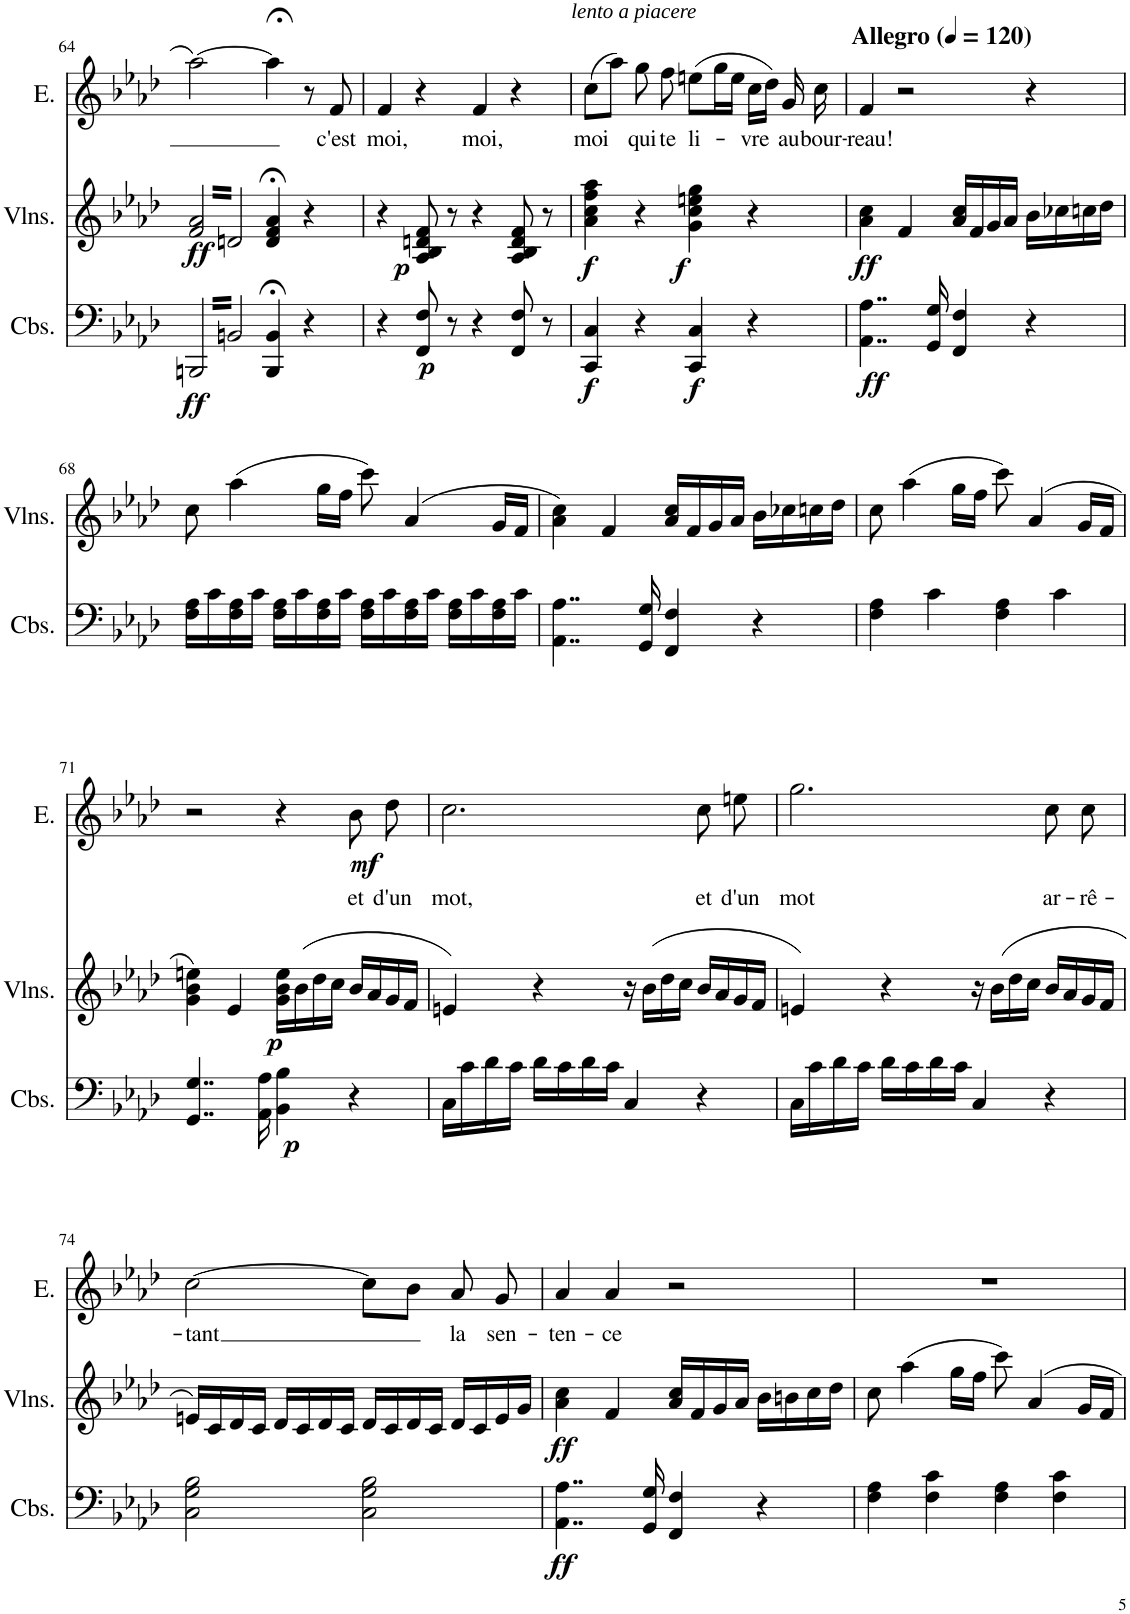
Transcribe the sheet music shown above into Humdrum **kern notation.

**kern	**dynam	**kern	**dynam	**kern	**text	**dynam
*part3	*part3	*part2	*part2	*part1	*part1	*part1
*staff3	*staff3	*staff2	*staff2	*staff1	*staff1	*staff1
*I"Contrebasses	*	*I"Violons	*	*I"Eléazar	*	*
*I'Cbs.	*	*I'Vlns.	*	*I'E.	*	*
!!LO:PB:g=z
*clefF4	*	*clefG2	*	*clefG2	*	*
*k[b-e-a-d-]	*	*k[b-e-a-d-]	*	*k[b-e-a-d-]	*	*
*M4/4	*	*M4/4	*	*M4/4	*	*
=64	=64	=64	=64	=64	=64	=64
!	!LO:DY:b	!	!LO:DY:b	!	!	!
*tremolo	*	*	*	*	*	*
*	*	*tremolo	*	*	*	*
32BBBn/LLL	ff	32f/ 32a-/LLL	ff	[2aa-\	.	.
32BBn/	.	32dn/	.	.	.	.
32BBBn/	.	32f/ 32a-/	.	.	.	.
32BBn/	.	32dn/	.	.	.	.
32BBBn/	.	32f/ 32a-/	.	.	.	.
32BBn/	.	32dn/	.	.	.	.
32BBBn/	.	32f/ 32a-/	.	.	.	.
32BBn/	.	32dn/	.	.	.	.
32BBBn/	.	32f/ 32a-/	.	.	.	.
32BBn/	.	32dn/	.	.	.	.
32BBBn/	.	32f/ 32a-/	.	.	.	.
32BBn/	.	32dn/	.	.	.	.
32BBBn/	.	32f/ 32a-/	.	.	.	.
32BBn/	.	32dn/	.	.	.	.
32BBBn/	.	32f/ 32a-/	.	.	.	.
32BBn/JJJ	.	32dn/JJJ	.	.	.	.
*	*	*Xtremolo	*	*	*	*
*Xtremolo	*	*	*	*	*	*
4BBB/;< 4BB/;<	.	4d/;< 4f/;< 4a-/;<	.	4aa-;<\]	.	.
.	.	.	.	.	.	.
.	.	.	.	.	.	.
.	.	.	.	.	.	.
.	.	.	.	.	.	.
.	.	.	.	.	.	.
.	.	.	.	.	.	.
.	.	.	.	.	.	.
4r	.	4r	.	8r	.	.
!	!	!	!	!	!LO:LY:b	!
.	.	.	.	8f/	c'est	.
=65	=65	=65	=65	=65	=65	=65
!	!	!	!	!	!LO:LY:b	!
4r	.	4r	.	4f/	moi,	.
!	!LO:DY:b	!	!LO:DY:b	!	!	!
8FF/ 8F/	p	8A-/ 8B-/ 8dn/ 8f/	p	4r	.	.
8r	.	8r	.	.	.	.
!	!	!	!	!	!LO:LY:b	!
4r	.	4r	.	4f/	moi,	.
8FF/ 8F/	.	8A-/ 8B-/ 8d/ 8f/	.	4r	.	.
8r	.	8r	.	.	.	.
=66	=66	=66	=66	=66	=66	=66
!	!	!	!	!LO:TX:a:i:t=lento a piacere	!	!
!	!LO:DY:b	!	!LO:DY:b	!	!LO:LY:b	!
4CC/ 4C/	f	4a-\ 4cc\ 4ff\ 4aa-\	f	(8cc\L	moi	.
.	.	.	.	8aa-\J)	.	.
!	!	!	!	!	!LO:LY:b	!
4r	.	4r	.	8gg\	qui	.
!	!	!	!	!	!LO:LY:b	!
.	.	.	.	8ff\	te	.
!	!LO:DY:b	!	!LO:DY:b	!	!LO:LY:b	!
4CC/ 4C/	f	4g\ 4cc\ 4een\ 4gg\	f	(8een\L	li-	.
.	.	.	.	16gg\L	.	.
.	.	.	.	16ee\JJ	.	.
!	!	!	!	!	!LO:LY:b	!
4r	.	4r	.	16cc\LL	-vre	.
.	.	.	.	16dd-\JJ)	.	.
!	!	!	!	!	!LO:LY:b	!
.	.	.	.	16g/	au	.
!	!	!	!	!	!LO:LY:b	!
.	.	.	.	16cc\	bour-	.
=67	=67	=67	=67	=67	=67	=67
*	*	*	*	*MM120	*	*
!	!	!	!	!LO:TX:a:B:t=Allegro	!	!
!	!LO:DY:b	!	!LO:DY:b	!	!LO:LY:b	!
4..AA-\ 4..A-\	ff	4a-\ 4cc\	ff	4f/	-reau!	.
.	.	4f/	.	2r;<	.	.
16GG/ 16G/	.	.	.	.	.	.
4FF/ 4F/	.	16a-/ 16cc/LL	.	.	.	.
.	.	16f/	.	.	.	.
.	.	16g/	.	.	.	.
.	.	16a-/JJ	.	.	.	.
4r	.	16b-\LL	.	4r	.	.
.	.	16cc-X\	.	.	.	.
.	.	16ccn\	.	.	.	.
.	.	16dd-\JJ	.	.	.	.
!!LO:LB:g=z
=68	=68	=68	=68	=68	=68	=68
16F\ 16A-\LL	.	8cc\	.	1r	.	.
16c\	.	.	.	.	.	.
16F\ 16A-\	.	(4aa-\	.	.	.	.
16c\JJ	.	.	.	.	.	.
16F\ 16A-\LL	.	.	.	.	.	.
16c\	.	.	.	.	.	.
16F\ 16A-\	.	16gg\LL	.	.	.	.
16c\JJ	.	16ff\JJ	.	.	.	.
16F\ 16A-\LL	.	8ccc\)	.	.	.	.
16c\	.	.	.	.	.	.
16F\ 16A-\	.	(4a-/	.	.	.	.
16c\JJ	.	.	.	.	.	.
16F\ 16A-\LL	.	.	.	.	.	.
16c\	.	.	.	.	.	.
16F\ 16A-\	.	16g/LL	.	.	.	.
16c\JJ	.	16f/JJ	.	.	.	.
=69	=69	=69	=69	=69	=69	=69
4..AA-\ 4..A-\	.	4a-\ 4cc\)	.	1r	.	.
.	.	4f/	.	.	.	.
16GG/ 16G/	.	.	.	.	.	.
4FF/ 4F/	.	16a-/ 16cc/LL	.	.	.	.
.	.	16f/	.	.	.	.
.	.	16g/	.	.	.	.
.	.	16a-/JJ	.	.	.	.
4r	.	16b-\LL	.	.	.	.
.	.	16cc-X\	.	.	.	.
.	.	16ccn\	.	.	.	.
.	.	16dd-\JJ	.	.	.	.
=70	=70	=70	=70	=70	=70	=70
4F\ 4A-\	.	8cc\	.	1r	.	.
.	.	(4aa-\	.	.	.	.
4c\	.	.	.	.	.	.
.	.	16gg\LL	.	.	.	.
.	.	16ff\JJ	.	.	.	.
4F\ 4A-\	.	8ccc\)	.	.	.	.
.	.	(4a-/	.	.	.	.
4c\	.	.	.	.	.	.
.	.	16g/LL	.	.	.	.
.	.	16f/JJ	.	.	.	.
!!LO:LB:g=z
=71	=71	=71	=71	=71	=71	=71
4..GG/ 4..G/	.	4g\ 4b-\ 4een\)	.	2r	.	.
.	.	4e-/	.	.	.	.
16AA-\ 16A-\	.	.	.	.	.	.
!	!LO:DY:b	!	!LO:DY:b	!	!	!
4BB-\ 4B-\	p	16g\ 16b-\ 16ee\LL	p	4r	.	.
.	.	(16b-\	.	.	.	.
.	.	16dd-\	.	.	.	.
.	.	16cc\JJ	.	.	.	.
!	!	!	!	!	!LO:LY:b	!LO:DY:b
4r	.	16b-/LL	.	8b-\	et	mf
.	.	16a-/	.	.	.	.
!	!	!	!	!	!LO:LY:b	!
.	.	16g/	.	8dd-\	d'un	.
.	.	16f/JJ	.	.	.	.
=72	=72	=72	=72	=72	=72	=72
!	!	!	!	!	!LO:LY:b	!
16C\LL	.	4en/)	.	2.cc\	mot,	.
16c\	.	.	.	.	.	.
16d-\	.	.	.	.	.	.
16c\JJ	.	.	.	.	.	.
16d-\LL	.	4r	.	.	.	.
16c\	.	.	.	.	.	.
16d-\	.	.	.	.	.	.
16c\JJ	.	.	.	.	.	.
4C/	.	16r	.	.	.	.
.	.	(16b-\LL	.	.	.	.
.	.	16dd-\	.	.	.	.
.	.	16cc\JJ	.	.	.	.
!	!	!	!	!	!LO:LY:b	!
4r	.	16b-/LL	.	8cc\	et	.
.	.	16a-/	.	.	.	.
!	!	!	!	!	!LO:LY:b	!
.	.	16g/	.	8een\	d'un	.
.	.	16f/JJ	.	.	.	.
=73	=73	=73	=73	=73	=73	=73
!	!	!	!	!	!LO:LY:b	!
16C\LL	.	4en/)	.	2.gg\	mot	.
16c\	.	.	.	.	.	.
16d-\	.	.	.	.	.	.
16c\JJ	.	.	.	.	.	.
16d-\LL	.	4r	.	.	.	.
16c\	.	.	.	.	.	.
16d-\	.	.	.	.	.	.
16c\JJ	.	.	.	.	.	.
4C/	.	16r	.	.	.	.
.	.	(16b-\LL	.	.	.	.
.	.	16dd-\	.	.	.	.
.	.	16cc\JJ	.	.	.	.
!	!	!	!	!	!LO:LY:b	!
4r	.	16b-/LL	.	8cc\	ar-	.
.	.	16a-/	.	.	.	.
!	!	!	!	!	!LO:LY:b	!
.	.	16g/	.	8cc\	-rê-	.
.	.	16f/JJ	.	.	.	.
!!LO:LB:g=z
=74	=74	=74	=74	=74	=74	=74
!	!	!	!	!	!LO:LY:b	!
2C\ 2G\ 2B-\	.	16en/LL)	.	[2cc\	-tant	.
.	.	16c/	.	.	.	.
.	.	16d-/	.	.	.	.
.	.	16c/JJ	.	.	.	.
.	.	16d-/LL	.	.	.	.
.	.	16c/	.	.	.	.
.	.	16d-/	.	.	.	.
.	.	16c/JJ	.	.	.	.
2C\ 2G\ 2B-\	.	16d-/LL	.	8cc\L]	.	.
.	.	16c/	.	.	.	.
.	.	16d-/	.	8b-\J	.	.
.	.	16c/JJ	.	.	.	.
!	!	!	!	!	!LO:LY:b	!
.	.	16d-/LL	.	8a-/	la	.
.	.	16c/	.	.	.	.
!	!	!	!	!	!LO:LY:b	!
.	.	16e/	.	8g/	sen-	.
.	.	16g/JJ	.	.	.	.
=75	=75	=75	=75	=75	=75	=75
!	!LO:DY:b	!	!LO:DY:b	!	!LO:LY:b	!
4..AA-\ 4..A-\	ff	4a-\ 4cc\	ff	4a-/	-ten-	.
!	!	!	!	!	!LO:LY:b	!
.	.	4f/	.	4a-/	-ce	.
16GG/ 16G/	.	.	.	.	.	.
4FF/ 4F/	.	16a-/ 16cc/LL	.	2r	.	.
.	.	16f/	.	.	.	.
.	.	16g/	.	.	.	.
.	.	16a-/JJ	.	.	.	.
4r	.	16b-\LL	.	.	.	.
.	.	16bn\	.	.	.	.
.	.	16cc\	.	.	.	.
.	.	16dd-\JJ	.	.	.	.
=76	=76	=76	=76	=76	=76	=76
4F\ 4A-\	.	8cc\	.	1r	.	.
.	.	(4aa-\	.	.	.	.
4F\ 4c\	.	.	.	.	.	.
.	.	16gg\LL	.	.	.	.
.	.	16ff\JJ	.	.	.	.
4F\ 4A-\	.	8ccc\)	.	.	.	.
.	.	4a-/	.	.	.	.
4F\ 4c\	.	.	.	.	.	.
.	.	16g/LL	.	.	.	.
.	.	16f/JJ	.	.	.	.
=	=	=	=	=	=	=
*-	*-	*-	*-	*-	*-	*-
